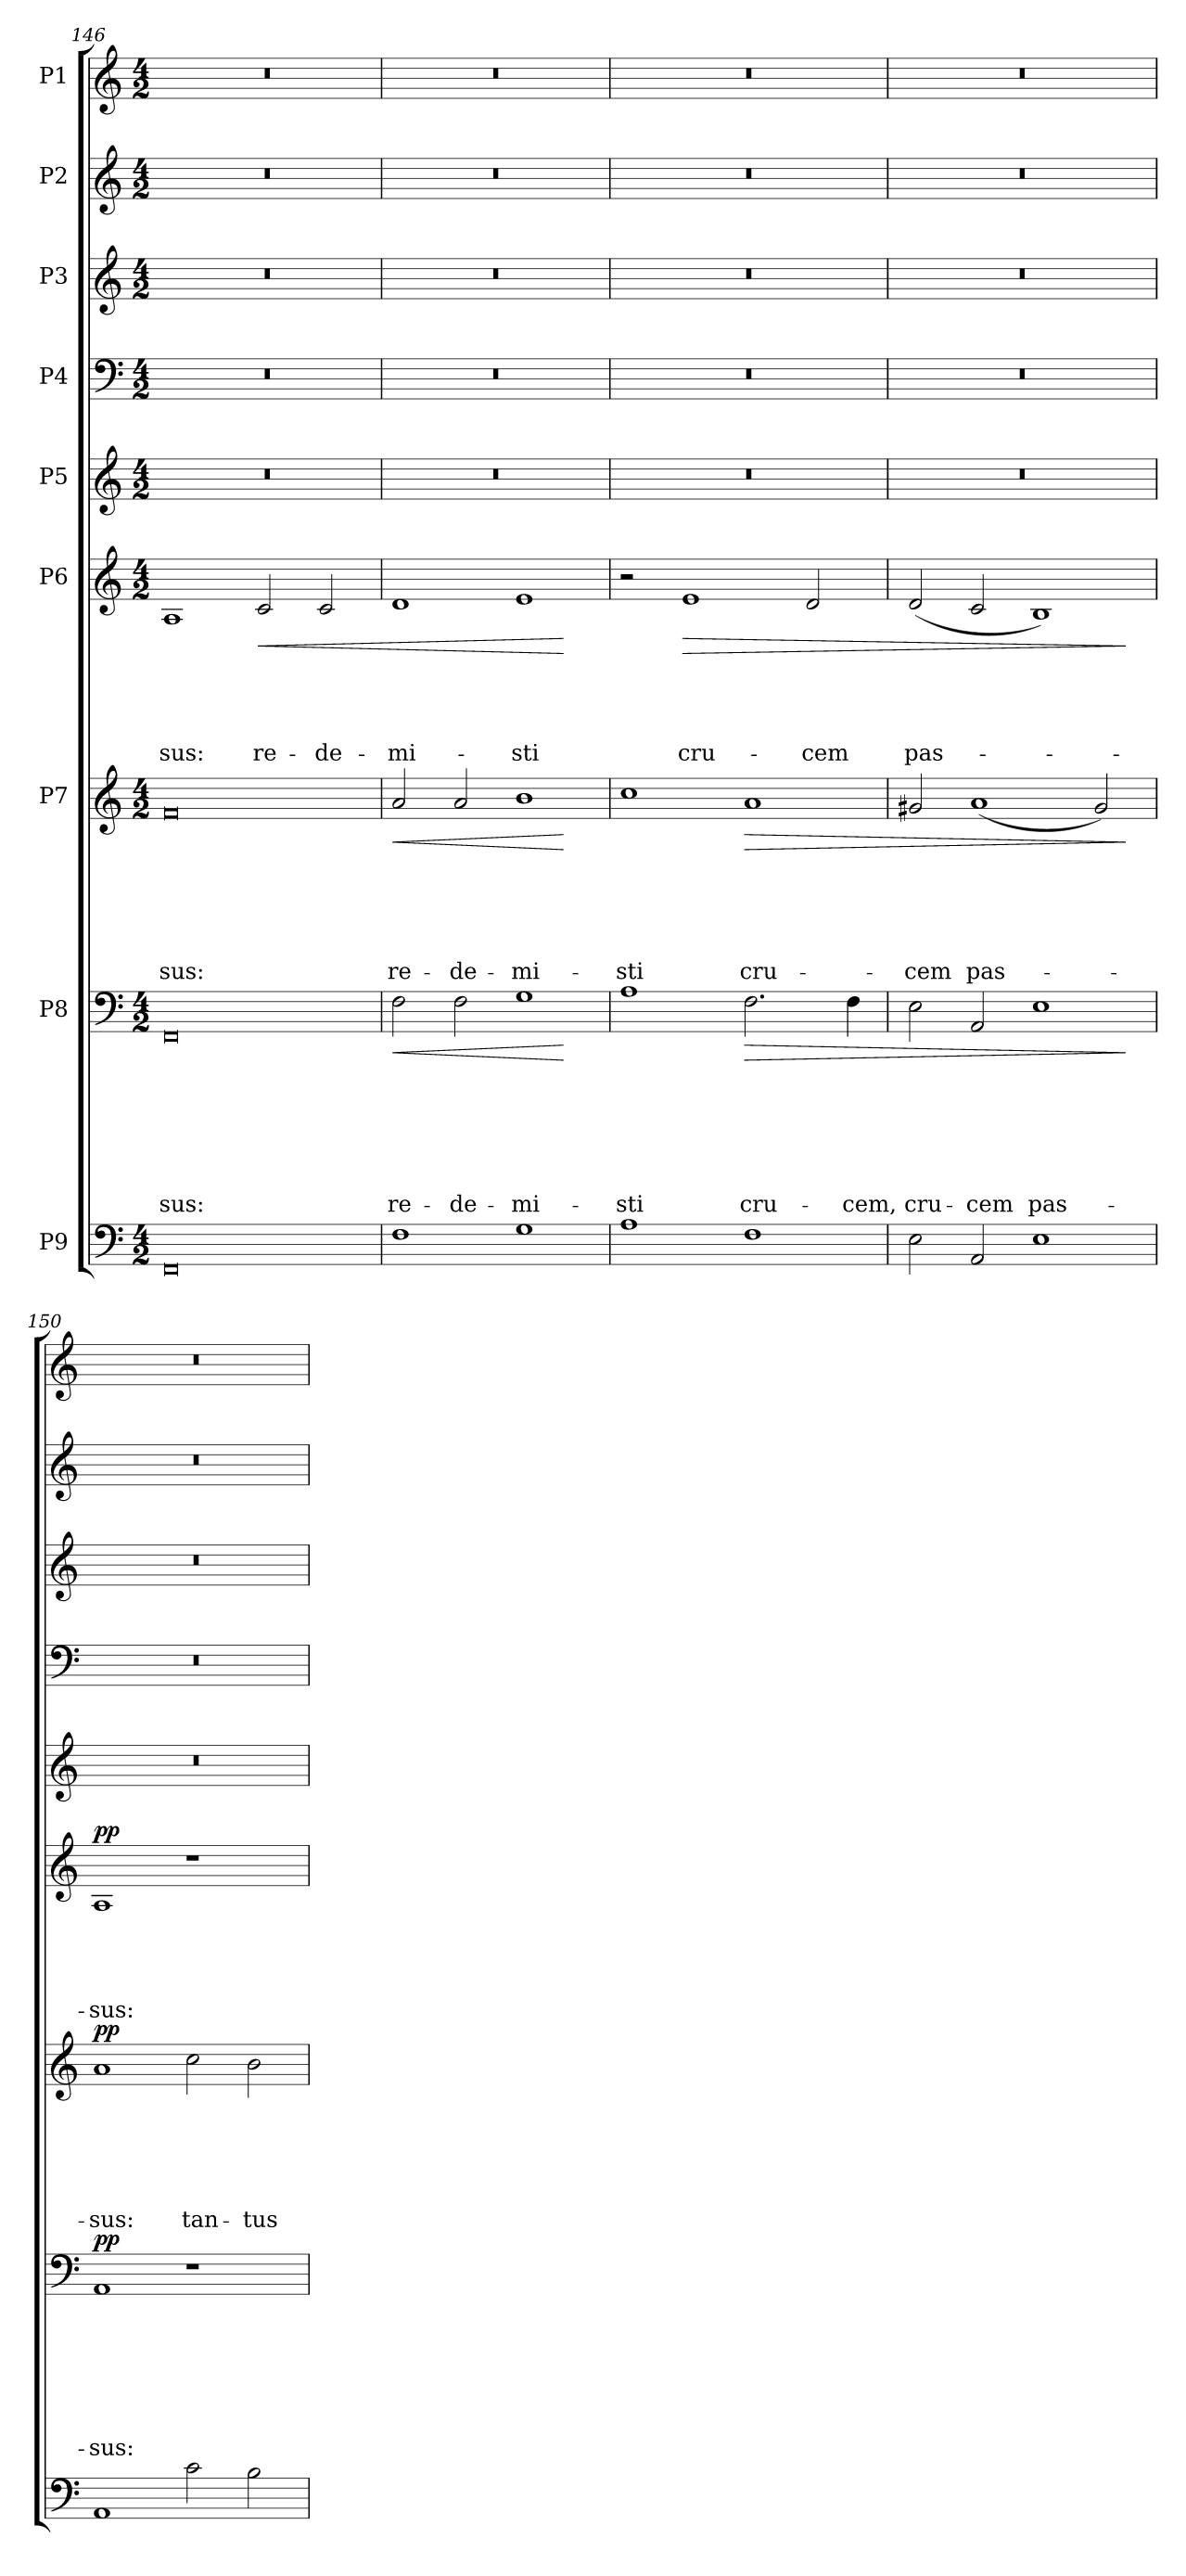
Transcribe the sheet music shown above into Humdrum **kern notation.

**kern	**kern	**text	**text	**text	**text	**text	**text	**text	**dynam	**kern	**text	**text	**text	**text	**text	**text	**dynam	**kern	**text	**text	**text	**text	**text	**dynam	**kern	**kern	**kern	**kern	**kern
*part9	*part8	*part8	*part8	*part8	*part8	*part8	*part8	*part8	*part8	*part7	*part7	*part7	*part7	*part7	*part7	*part7	*part7	*part6	*part6	*part6	*part6	*part6	*part6	*part6	*part5	*part4	*part3	*part2	*part1
*staff9	*staff8	*staff8	*staff8	*staff8	*staff8	*staff8	*staff8	*staff8	*staff8	*staff7	*staff7	*staff7	*staff7	*staff7	*staff7	*staff7	*staff7	*staff6	*staff6	*staff6	*staff6	*staff6	*staff6	*staff6	*staff5	*staff4	*staff3	*staff2	*staff1
*I"P9	*I"P8	*	*	*	*	*	*	*	*	*I"P7	*	*	*	*	*	*	*	*I"P6	*	*	*	*	*	*	*I"P5	*I"P4	*I"P3	*I"P2	*I"P1
*clefF4	*clefF4	*	*	*	*	*	*	*	*	*clefG2	*	*	*	*	*	*	*	*clefG2	*	*	*	*	*	*	*clefG2	*clefF4	*clefG2	*clefG2	*clefG2
*	*	*	*	*	*	*	*	*	*	*ITrd7c12	*	*	*	*	*	*	*	*	*	*	*	*	*	*	*	*	*ITrd7c12	*	*
*k[]	*k[]	*	*	*	*	*	*	*	*	*k[]	*	*	*	*	*	*	*	*k[]	*	*	*	*	*	*	*k[]	*k[]	*k[]	*k[]	*k[]
*C:	*C:	*	*	*	*	*	*	*	*	*C:	*	*	*	*	*	*	*	*C:	*	*	*	*	*	*	*C:	*C:	*C:	*C:	*C:
*M4/2	*M4/2	*	*	*	*	*	*	*	*	*M4/2	*	*	*	*	*	*	*	*M4/2	*	*	*	*	*	*	*M4/2	*M4/2	*M4/2	*M4/2	*M4/2
=146	=146	=146	=146	=146	=146	=146	=146	=146	=146	=146	=146	=146	=146	=146	=146	=146	=146	=146	=146	=146	=146	=146	=146	=146	=146	=146	=146	=146	=146
*^	*	*	*	*	*	*	*	*	*	*	*	*	*	*	*	*	*	*	*	*	*	*	*	*	*	*	*	*	*
!	!	!	!	!	!	!	!	!	!LO:LY:b	!	!	!	!	!	!	!	!LO:LY:b	!	!	!	!	!	!	!LO:LY:b	!	!LO:N:vis=1	!LO:N:vis=1	!LO:N:vis=1	!LO:N:vis=1	!LO:N:vis=1
0FF	0ryy	0FF	.	.	.	.	.	.	-sus:	.	0F	.	.	.	.	.	-sus:	.	1A	.	.	.	.	-sus:	.	0r	0r	0r	0r	0r
!	!	!	!	!	!	!	!	!	!	!	!	!	!	!	!	!	!	!	!	!	!	!	!	!LO:LY:b	!LO:HP:b	!	!	!	!	!
.	.	.	.	.	.	.	.	.	.	.	.	.	.	.	.	.	.	.	2c/	.	.	.	.	re-	<	.	.	.	.	.
!	!	!	!	!	!	!	!	!	!	!	!	!	!	!	!	!	!	!	!	!	!	!	!	!LO:LY:b	!	!	!	!	!	!
.	.	.	.	.	.	.	.	.	.	.	.	.	.	.	.	.	.	.	2c/	.	.	.	.	-de-	.	.	.	.	.	.
=147	=147	=147	=147	=147	=147	=147	=147	=147	=147	=147	=147	=147	=147	=147	=147	=147	=147	=147	=147	=147	=147	=147	=147	=147	=147	=147	=147	=147	=147	=147
!	!	!	!	!	!	!	!	!	!LO:LY:b	!LO:HP:b	!	!	!	!	!	!	!LO:LY:b	!LO:HP:b	!	!	!	!	!	!LO:LY:b	!	!LO:N:vis=1	!LO:N:vis=1	!LO:N:vis=1	!LO:N:vis=1	!LO:N:vis=1
1F	0ryy	2F\	.	.	.	.	.	.	re-	<	2A/	.	.	.	.	.	re-	<	1d	.	.	.	.	-mi-	.	0r	0r	0r	0r	0r
!	!	!	!	!	!	!	!	!	!LO:LY:b	!	!	!	!	!	!	!	!LO:LY:b	!	!	!	!	!	!	!	!	!	!	!	!	!
.	.	2F\	.	.	.	.	.	.	-de-	.	2A/	.	.	.	.	.	-de-	.	.	.	.	.	.	.	.	.	.	.	.	.
!	!	!	!	!	!	!	!	!	!LO:LY:b	!	!	!	!	!	!	!	!LO:LY:b	!	!	!	!	!	!	!LO:LY:b	!	!	!	!	!	!
1G	.	1G	.	.	.	.	.	.	-mi-	.	1B	.	.	.	.	.	-mi-	.	1e	.	.	.	.	-sti	.	.	.	.	.	.
*v	*v	*	*	*	*	*	*	*	*	*	*	*	*	*	*	*	*	*	*	*	*	*	*	*	*	*	*	*	*	*
.	.	.	.	.	.	.	.	.	[	.	.	.	.	.	.	.	[	.	.	.	.	.	.	[	.	.	.	.	.
=148	=148	=148	=148	=148	=148	=148	=148	=148	=148	=148	=148	=148	=148	=148	=148	=148	=148	=148	=148	=148	=148	=148	=148	=148	=148	=148	=148	=148	=148
*^	*	*	*	*	*	*	*	*	*	*	*	*	*	*	*	*	*	*	*	*	*	*	*	*	*	*	*	*	*
!	!	!	!	!	!	!	!	!	!LO:LY:b	!	!	!	!	!	!	!	!LO:LY:b	!	!	!	!	!	!	!	!	!LO:N:vis=1	!LO:N:vis=1	!LO:N:vis=1	!LO:N:vis=1	!LO:N:vis=1
1A	0ryy	1A	.	.	.	.	.	.	-sti	.	1c	.	.	.	.	.	-sti	.	2r	.	.	.	.	.	.	0r	0r	0r	0r	0r
!	!	!	!	!	!	!	!	!	!	!	!	!	!	!	!	!	!	!	!	!	!	!	!	!LO:LY:b	!LO:HP:b	!	!	!	!	!
.	.	.	.	.	.	.	.	.	.	.	.	.	.	.	.	.	.	.	1e	.	.	.	.	cru-	>	.	.	.	.	.
!	!	!	!	!	!	!	!	!	!LO:LY:b	!LO:HP:b	!	!	!	!	!	!	!LO:LY:b	!LO:HP:b	!	!	!	!	!	!	!	!	!	!	!	!
1F	.	2.F\	.	.	.	.	.	.	cru-	>	1A	.	.	.	.	.	cru-	>	.	.	.	.	.	.	.	.	.	.	.	.
!	!	!	!	!	!	!	!	!	!	!	!	!	!	!	!	!	!	!	!	!	!	!	!	!LO:LY:b	!	!	!	!	!	!
.	.	.	.	.	.	.	.	.	.	.	.	.	.	.	.	.	.	.	2d/	.	.	.	.	-cem	.	.	.	.	.	.
!	!	!	!	!	!	!	!	!	!LO:LY:b	!	!	!	!	!	!	!	!	!	!	!	!	!	!	!	!	!	!	!	!	!
.	.	4F\	.	.	.	.	.	.	-cem,	.	.	.	.	.	.	.	.	.	.	.	.	.	.	.	.	.	.	.	.	.
=149	=149	=149	=149	=149	=149	=149	=149	=149	=149	=149	=149	=149	=149	=149	=149	=149	=149	=149	=149	=149	=149	=149	=149	=149	=149	=149	=149	=149	=149	=149
!	!	!	!	!	!	!	!	!	!LO:LY:b	!	!	!	!	!	!	!	!LO:LY:b	!	!	!	!	!	!	!LO:LY:b	!	!LO:N:vis=1	!LO:N:vis=1	!LO:N:vis=1	!LO:N:vis=1	!LO:N:vis=1
2E\	0ryy	2E\	.	.	.	.	.	.	cru-	.	2G#X/	.	.	.	.	.	-cem	.	(<2d/	.	.	.	.	pas-	.	0r	0r	0r	0r	0r
!	!	!	!	!	!	!	!	!	!LO:LY:b	!	!	!	!	!	!	!	!LO:LY:b	!	!	!	!	!	!	!	!	!	!	!	!	!
2AA/	.	2AA/	.	.	.	.	.	.	-cem	.	(<1A	.	.	.	.	.	pas-	.	2c/	.	.	.	.	.	.	.	.	.	.	.
!	!	!	!	!	!	!	!	!	!LO:LY:b	!	!	!	!	!	!	!	!	!	!	!	!	!	!	!	!	!	!	!	!	!
1E	.	1E	.	.	.	.	.	.	pas-	.	.	.	.	.	.	.	.	.	1B)	.	.	.	.	.	.	.	.	.	.	.
.	.	.	.	.	.	.	.	.	.	.	2G#/)	.	.	.	.	.	.	.	.	.	.	.	.	.	.	.	.	.	.	.
*v	*v	*	*	*	*	*	*	*	*	*	*	*	*	*	*	*	*	*	*	*	*	*	*	*	*	*	*	*	*	*
.	.	.	.	.	.	.	.	.	]	.	.	.	.	.	.	.	]	.	.	.	.	.	.	]	.	.	.	.	.
!!LO:PB:g=z
=150	=150	=150	=150	=150	=150	=150	=150	=150	=150	=150	=150	=150	=150	=150	=150	=150	=150	=150	=150	=150	=150	=150	=150	=150	=150	=150	=150	=150	=150
*^	*	*	*	*	*	*	*	*	*	*	*	*	*	*	*	*	*	*	*	*	*	*	*	*	*	*	*	*	*
!	!	!	!	!	!	!	!	!	!LO:LY:b	!LO:DY:a	!	!	!	!	!	!	!LO:LY:b	!LO:DY:a	!	!	!	!	!	!LO:LY:b	!LO:DY:a	!LO:N:vis=1	!LO:N:vis=1	!LO:N:vis=1	!LO:N:vis=1	!LO:N:vis=1
1AA	0ryy	1AA	.	.	.	.	.	.	-sus:	pp	1A	.	.	.	.	.	-sus:	pp	1A	.	.	.	.	-sus:	pp	0r	0r	0r	0r	0r
!	!	!	!	!	!	!	!	!	!	!	!	!	!	!	!	!	!LO:LY:b	!	!	!	!	!	!	!	!	!	!	!	!	!
2c\	.	1r	.	.	.	.	.	.	.	.	2c\	.	.	.	.	.	tan-	.	1r	.	.	.	.	.	.	.	.	.	.	.
!	!	!	!	!	!	!	!	!	!	!	!	!	!	!	!	!	!LO:LY:b	!	!	!	!	!	!	!	!	!	!	!	!	!
2B\	.	.	.	.	.	.	.	.	.	.	2B\	.	.	.	.	.	-tus	.	.	.	.	.	.	.	.	.	.	.	.	.
*v	*v	*	*	*	*	*	*	*	*	*	*	*	*	*	*	*	*	*	*	*	*	*	*	*	*	*	*	*	*	*
=	=	=	=	=	=	=	=	=	=	=	=	=	=	=	=	=	=	=	=	=	=	=	=	=	=	=	=	=	=
*-	*-	*-	*-	*-	*-	*-	*-	*-	*-	*-	*-	*-	*-	*-	*-	*-	*-	*-	*-	*-	*-	*-	*-	*-	*-	*-	*-	*-	*-
